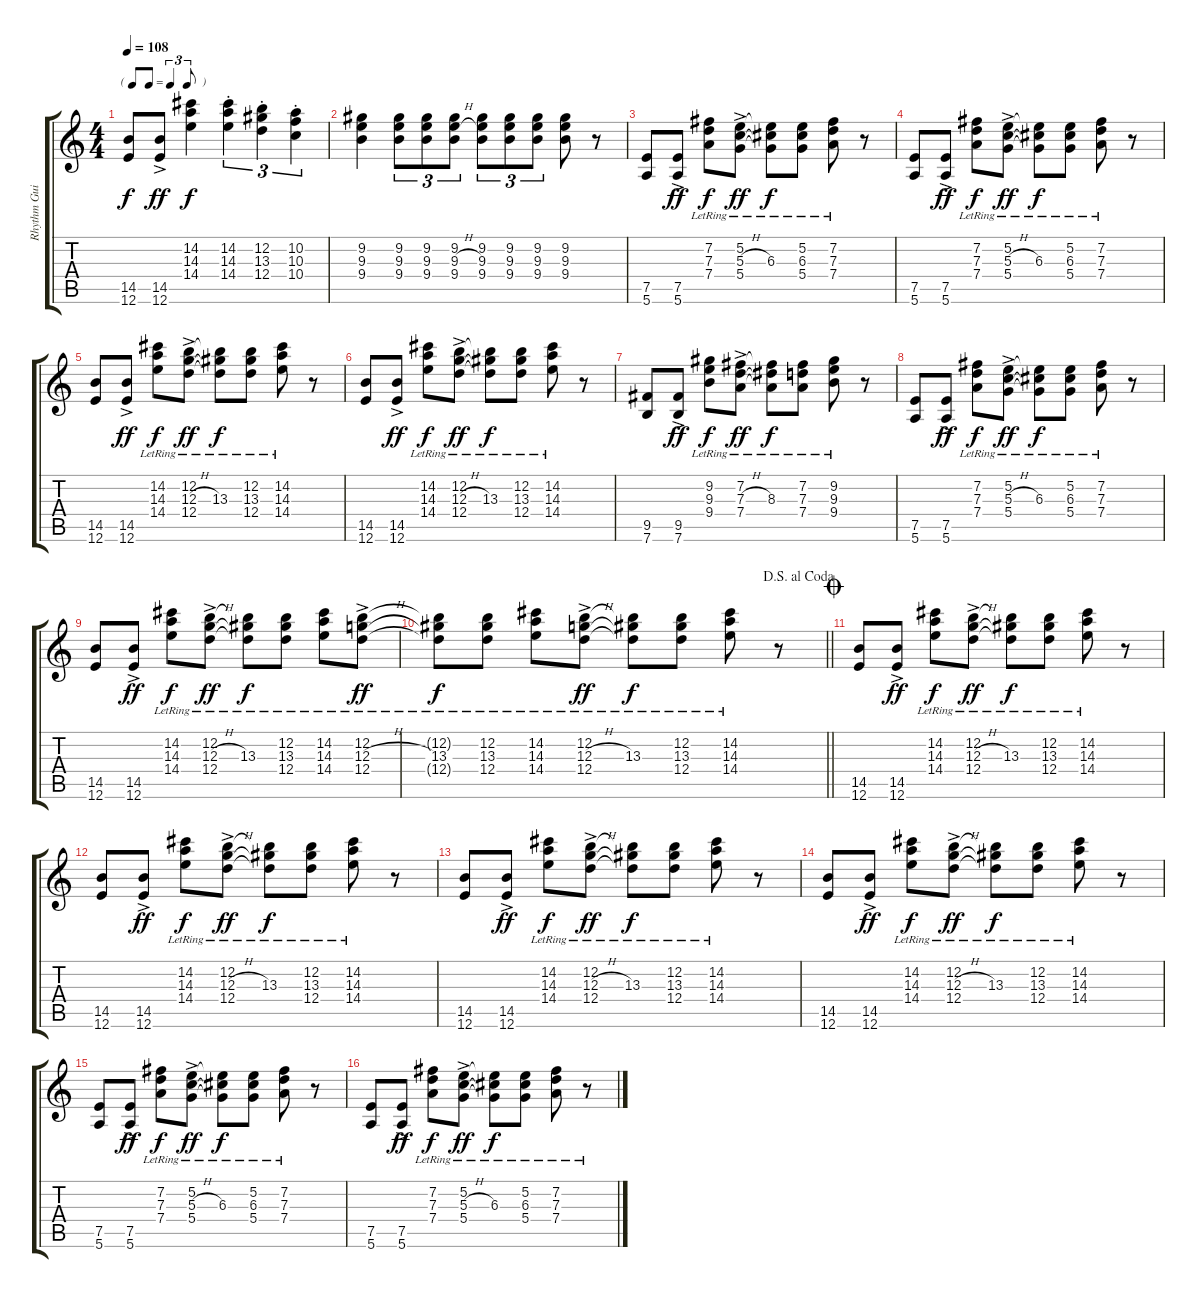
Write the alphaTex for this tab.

\track ("Rhythm Guitar" "Rhythm Gui") {instrument overdrivenguitar}
\staff {score tabs}
\tuning (E4 B3 G3 D3 A2 E2) {hide}
\ts (4 4)
\tf triplet8th
\tempo 108
\clef g2
\ks c
(14.5 12.6).8{dy f} (14.5{ac} 12.6{ac}).8{dy ff} (14.2 14.3 14.4).4{dy f} (14.2{st} 14.3{st} 14.4{st}).4{tu (3 2)} (12.2{st} 13.3{st} 12.4{st}).4{tu (3 2)} (10.2{st} 10.3{st} 10.4{st}).4{tu (3 2)} |
(9.2 9.3 9.4).4 (9.2 9.3 9.4).8{tu (3 2)} (9.2 9.3 9.4).8{tu (3 2)} (9.2 9.3{h} 9.4).8{tu (3 2)} (9.2 9.3 9.4).8{tu (3 2)} (9.2 9.3 9.4).8{tu (3 2)} (9.2 9.3 9.4).8{tu (3 2)} (9.2 9.3 9.4).8 r.8 |
(7.5 5.6).8 (7.5{ac} 5.6{ac}).8{dy ff} (7.2{lr} 7.3{lr} 7.4{lr}).8{dy f} (5.2{ac lr} 5.3{h ac lr} 5.4{ac lr}).8{dy ff} (5.2{t} 6.3{lr} 5.4{t}).8{dy f} (5.2{lr} 6.3{lr} 5.4{lr}).8 (7.2{lr} 7.3{lr} 7.4{lr}).8 r.8 |
(7.5 5.6).8 (7.5{ac} 5.6{ac}).8{dy ff} (7.2{lr} 7.3{lr} 7.4{lr}).8{dy f} (5.2{ac lr} 5.3{h ac lr} 5.4{ac lr}).8{dy ff} (5.2{t} 6.3{lr} 5.4{t}).8{dy f} (5.2{lr} 6.3{lr} 5.4{lr}).8 (7.2{lr} 7.3{lr} 7.4{lr}).8 r.8 |
(14.5 12.6).8 (14.5{ac} 12.6{ac}).8{dy ff} (14.2{lr} 14.3{lr} 14.4{lr}).8{dy f} (12.2{ac lr} 12.3{h ac lr} 12.4{ac lr}).8{dy ff} (12.2{t} 13.3{lr} 12.4{t}).8{dy f} (12.2{lr} 13.3{lr} 12.4{lr}).8 (14.2{lr} 14.3{lr} 14.4{lr}).8 r.8 |
(14.5 12.6).8 (14.5{ac} 12.6{ac}).8{dy ff} (14.2{lr} 14.3{lr} 14.4{lr}).8{dy f} (12.2{ac lr} 12.3{h ac lr} 12.4{ac lr}).8{dy ff} (12.2{t} 13.3{lr} 12.4{t}).8{dy f} (12.2{lr} 13.3{lr} 12.4{lr}).8 (14.2{lr} 14.3{lr} 14.4{lr}).8 r.8 |
(9.5 7.6).8 (9.5{ac} 7.6{ac}).8{dy ff} (9.2{lr} 9.3{lr} 9.4{lr}).8{dy f} (7.2{ac lr} 7.3{h ac lr} 7.4{ac lr}).8{dy ff} (7.2{t} 8.3{lr} 7.4{t}).8{dy f} (7.2{lr} 7.3{lr} 7.4{lr}).8 (9.2{lr} 9.3{lr} 9.4{lr}).8 r.8 |
(7.5 5.6).8 (7.5{ac} 5.6{ac}).8{dy ff} (7.2{lr} 7.3{lr} 7.4{lr}).8{dy f} (5.2{ac lr} 5.3{h ac lr} 5.4{ac lr}).8{dy ff} (5.2{t} 6.3{lr} 5.4{t}).8{dy f} (5.2{lr} 6.3{lr} 5.4{lr}).8 (7.2{lr} 7.3{lr} 7.4{lr}).8 r.8 |
(14.5 12.6).8 (14.5{ac} 12.6{ac}).8{dy ff} (14.2{lr} 14.3{lr} 14.4{lr}).8{dy f} (12.2{ac lr} 12.3{h ac lr} 12.4{ac lr}).8{dy ff} (12.2{t} 13.3{lr} 12.4{t}).8{dy f} (12.2{lr} 13.3{lr} 12.4{lr}).8 (14.2{lr} 14.3{lr} 14.4{lr}).8 (12.2{ac lr} 12.3{h ac lr} 12.4{ac lr}).8{dy ff} |
\jump dalsegnoalcoda
\barLineRight lightlight
(12.2{t} 13.3{lr} 12.4{t}).8{dy f} (12.2{lr} 13.3{lr} 12.4{lr}).8 (14.2{lr} 14.3{lr} 14.4{lr}).8 (12.2{ac lr} 12.3{h ac lr} 12.4{ac lr}).8{dy ff} (12.2{t} 13.3{lr} 12.4{t}).8{dy f} (12.2{lr} 13.3{lr} 12.4{lr}).8 (14.2{lr} 14.3{lr} 14.4{lr}).8 r.8 |
\jump coda
(14.5 12.6).8 (14.5{ac} 12.6{ac}).8{dy ff} (14.2{lr} 14.3{lr} 14.4{lr}).8{dy f} (12.2{ac lr} 12.3{h ac lr} 12.4{ac lr}).8{dy ff} (12.2{t} 13.3{lr} 12.4{t}).8{dy f} (12.2{lr} 13.3{lr} 12.4{lr}).8 (14.2{lr} 14.3{lr} 14.4{lr}).8 r.8 |
(14.5 12.6).8 (14.5{ac} 12.6{ac}).8{dy ff} (14.2{lr} 14.3{lr} 14.4{lr}).8{dy f} (12.2{ac lr} 12.3{h ac lr} 12.4{ac lr}).8{dy ff} (12.2{t} 13.3{lr} 12.4{t}).8{dy f} (12.2{lr} 13.3{lr} 12.4{lr}).8 (14.2{lr} 14.3{lr} 14.4{lr}).8 r.8 |
(14.5 12.6).8 (14.5{ac} 12.6{ac}).8{dy ff} (14.2{lr} 14.3{lr} 14.4{lr}).8{dy f} (12.2{ac lr} 12.3{h ac lr} 12.4{ac lr}).8{dy ff} (12.2{t} 13.3{lr} 12.4{t}).8{dy f} (12.2{lr} 13.3{lr} 12.4{lr}).8 (14.2{lr} 14.3{lr} 14.4{lr}).8 r.8 |
(14.5 12.6).8 (14.5{ac} 12.6{ac}).8{dy ff} (14.2{lr} 14.3{lr} 14.4{lr}).8{dy f} (12.2{ac lr} 12.3{h ac lr} 12.4{ac lr}).8{dy ff} (12.2{t} 13.3{lr} 12.4{t}).8{dy f} (12.2{lr} 13.3{lr} 12.4{lr}).8 (14.2{lr} 14.3{lr} 14.4{lr}).8 r.8 |
(7.5 5.6).8 (7.5{ac} 5.6{ac}).8{dy ff} (7.2{lr} 7.3{lr} 7.4{lr}).8{dy f} (5.2{ac lr} 5.3{h ac lr} 5.4{ac lr}).8{dy ff} (5.2{t} 6.3{lr} 5.4{t}).8{dy f} (5.2{lr} 6.3{lr} 5.4{lr}).8 (7.2{lr} 7.3{lr} 7.4{lr}).8 r.8 |
(7.5 5.6).8 (7.5{ac} 5.6{ac}).8{dy ff} (7.2{lr} 7.3{lr} 7.4{lr}).8{dy f} (5.2{ac lr} 5.3{h ac lr} 5.4{ac lr}).8{dy ff} (5.2{t} 6.3{lr} 5.4{t}).8{dy f} (5.2{lr} 6.3{lr} 5.4{lr}).8 (7.2{lr} 7.3{lr} 7.4{lr}).8 r.8
